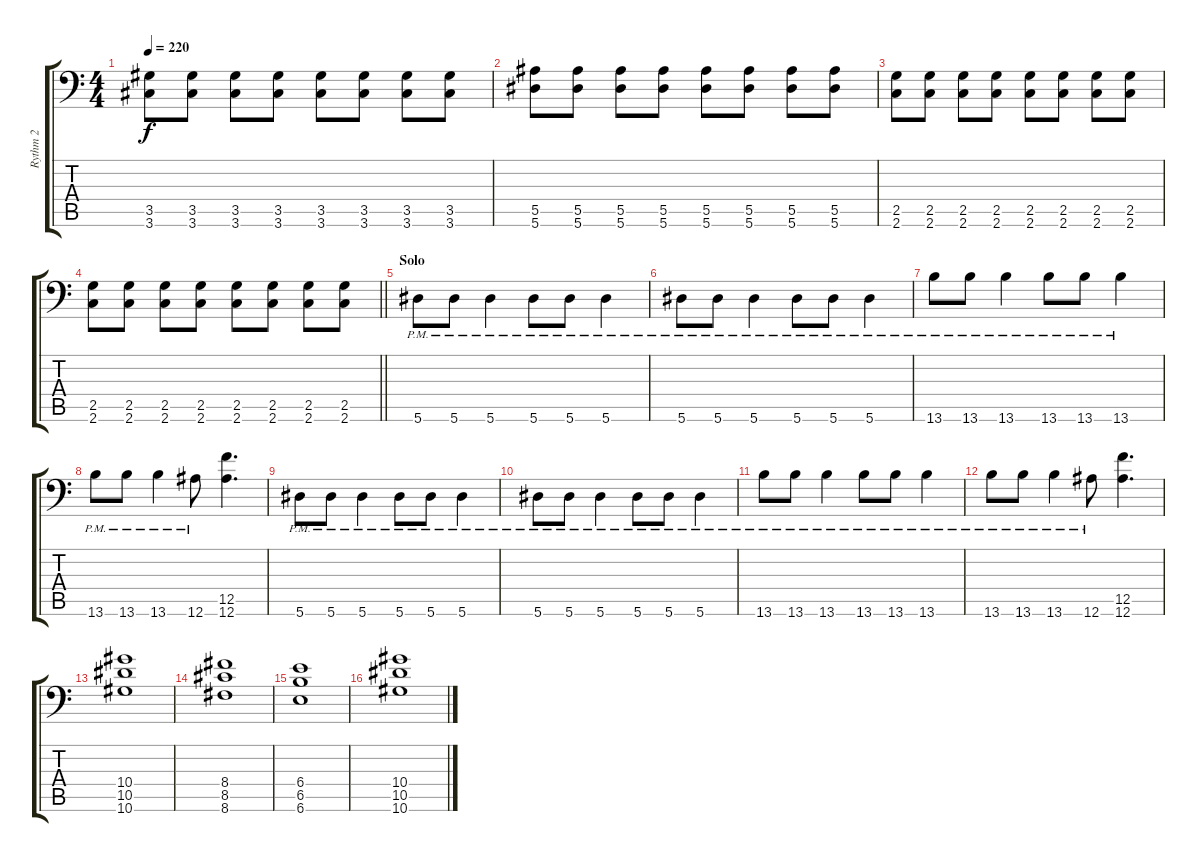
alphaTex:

\track ("Rythm 2" "Rythm 2") {instrument distortionguitar}
\staff {score tabs}
\tuning (C4 G3 Eb3 Bb2 F2 Bb1) {hide}
\ts (4 4)
\tempo 220
\clef f4
\ks c
(3.5 3.6).8{dy f} (3.5 3.6).8 (3.5 3.6).8 (3.5 3.6).8 (3.5 3.6).8 (3.5 3.6).8 (3.5 3.6).8 (3.5 3.6).8 |
(5.5 5.6).8 (5.5 5.6).8 (5.5 5.6).8 (5.5 5.6).8 (5.5 5.6).8 (5.5 5.6).8 (5.5 5.6).8 (5.5 5.6).8 |
(2.5 2.6).8 (2.5 2.6).8 (2.5 2.6).8 (2.5 2.6).8 (2.5 2.6).8 (2.5 2.6).8 (2.5 2.6).8 (2.5 2.6).8 |
\barLineRight lightlight
(2.5 2.6).8 (2.5 2.6).8 (2.5 2.6).8 (2.5 2.6).8 (2.5 2.6).8 (2.5 2.6).8 (2.5 2.6).8 (2.5 2.6).8 |
\section ("" "Solo")
5.6{pm}.8 5.6{pm}.8 5.6{pm}.4 5.6{pm}.8 5.6{pm}.8 5.6{pm}.4 |
5.6{pm}.8 5.6{pm}.8 5.6{pm}.4 5.6{pm}.8 5.6{pm}.8 5.6{pm}.4 |
13.6{pm}.8 13.6{pm}.8 13.6{pm}.4 13.6{pm}.8 13.6{pm}.8 13.6{pm}.4 |
13.6{pm}.8 13.6{pm}.8 13.6{pm}.4 12.6{pm}.8 (12.5 12.6).4{d} |
5.6{pm}.8 5.6{pm}.8 5.6{pm}.4 5.6{pm}.8 5.6{pm}.8 5.6{pm}.4 |
5.6{pm}.8 5.6{pm}.8 5.6{pm}.4 5.6{pm}.8 5.6{pm}.8 5.6{pm}.4 |
13.6{pm}.8 13.6{pm}.8 13.6{pm}.4 13.6{pm}.8 13.6{pm}.8 13.6{pm}.4 |
13.6{pm}.8 13.6{pm}.8 13.6{pm}.4 12.6{pm}.8 (12.5 12.6).4{d} |
(10.4 10.5 10.6).1 |
(8.4 8.5 8.6).1 |
(6.4 6.5 6.6).1 |
(10.4 10.5 10.6).1
